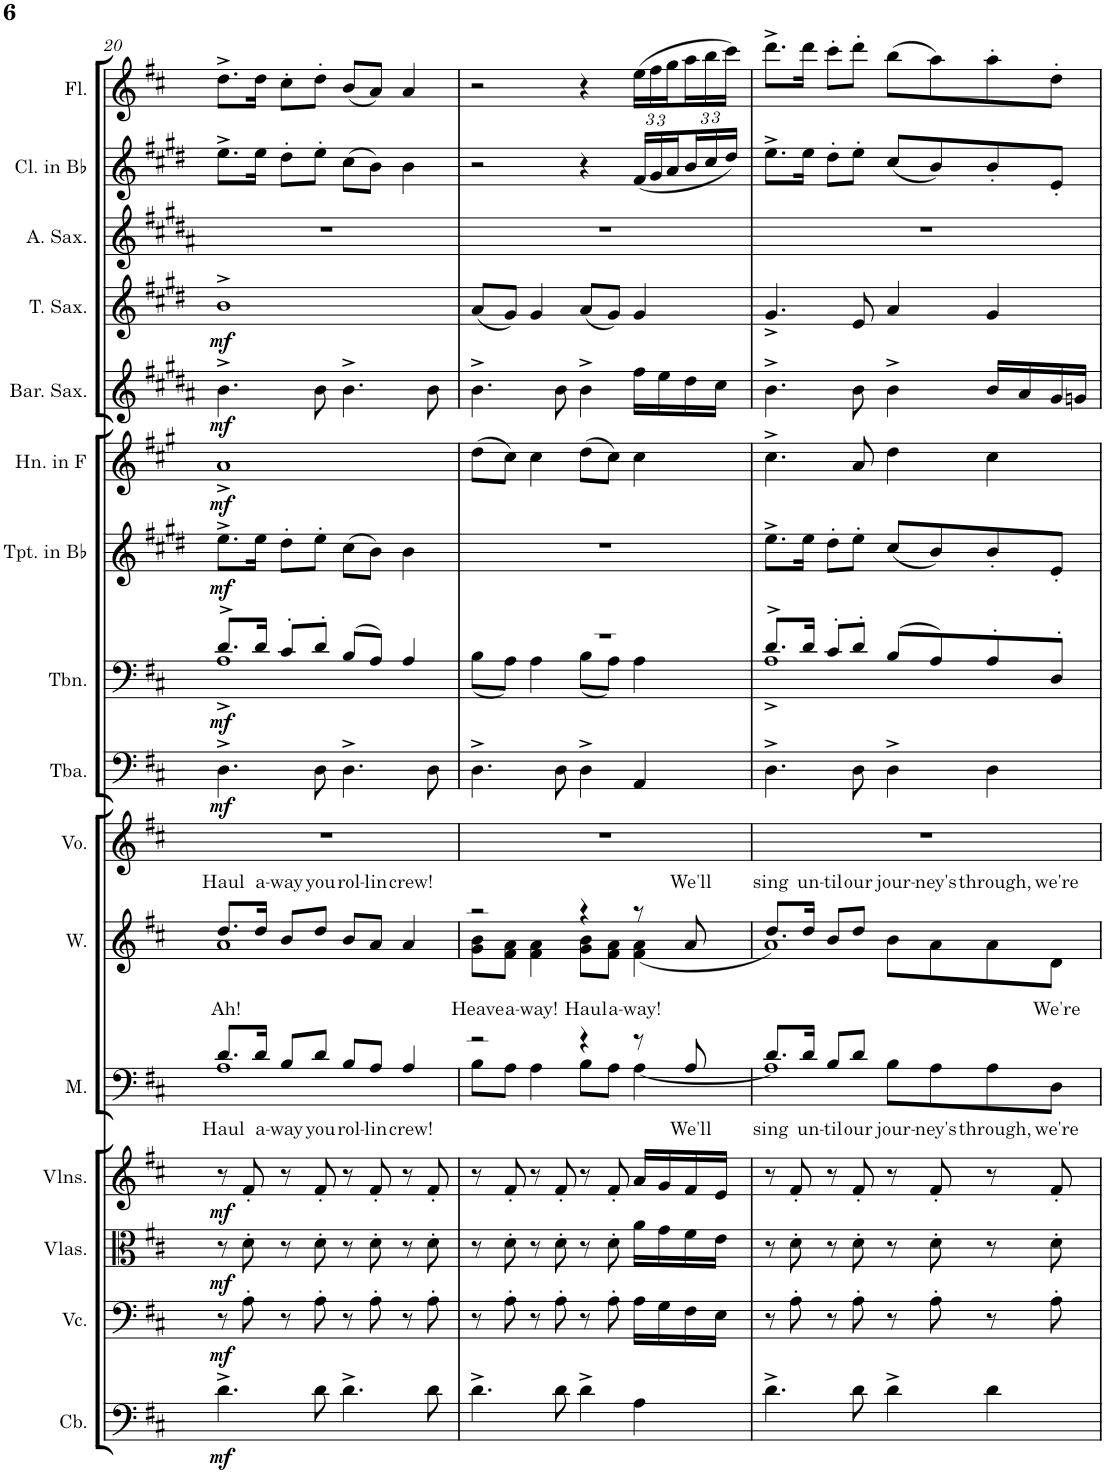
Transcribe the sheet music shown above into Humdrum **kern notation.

**kern	**dynam	**kern	**dynam	**kern	**dynam	**kern	**dynam	**kern	**text	**kern	**text	**kern	**kern	**dynam	**kern	**dynam	**kern	**dynam	**kern	**dynam	**kern	**dynam	**kern	**dynam	**kern	**kern	**kern
*part16	*part16	*part15	*part15	*part14	*part14	*part13	*part13	*part12	*part12	*part11	*part11	*part10	*part9	*part9	*part8	*part8	*part7	*part7	*part6	*part6	*part5	*part5	*part4	*part4	*part3	*part2	*part1
*staff16	*staff16	*staff15	*staff15	*staff14	*staff14	*staff13	*staff13	*staff12	*staff12	*staff11	*staff11	*staff10	*staff9	*staff9	*staff8	*staff8	*staff7	*staff7	*staff6	*staff6	*staff5	*staff5	*staff4	*staff4	*staff3	*staff2	*staff1
*I"Contrabass	*	*I"Violoncello	*	*I"Violas	*	*I"Violins	*	*I"Men	*	*I"Women	*	*I"Voice	*I"Tuba	*	*I"Trombone	*	*I"Trumpet in Bb	*	*I"Horn in F	*	*I"Baritone Saxophone	*	*I"Tenor Saxophone	*	*I"Alto Saxophone	*I"Clarinet in Bb	*I"Flute
*I'Cb.	*	*I'Vc.	*	*I'Vlas.	*	*I'Vlns.	*	*I'M.	*	*I'W.	*	*I'Vo.	*I'Tba.	*	*I'Tbn.	*	*I'Tpt. in Bb	*	*I'Hn. in F	*	*I'Bar. Sax.	*	*I'T. Sax.	*	*I'A. Sax.	*I'Cl. in Bb	*I'Fl.
!!LO:PB:g=z
*clefF4	*	*clefF4	*	*clefC3	*	*clefG2	*	*clefF4	*	*clefG2	*	*clefG2	*clefF4	*	*clefF4	*	*clefG2	*	*clefG2	*	*clefG2	*	*clefG2	*	*clefG2	*clefG2	*clefG2
*Trd7c12	*	*	*	*	*	*	*	*	*	*	*	*	*	*	*	*	*Trd1c2	*	*Trd4c7	*	*Trd12c21	*	*Trd8c14	*	*Trd5c9	*Trd1c2	*
*k[f#c#]	*	*k[f#c#]	*	*k[f#c#]	*	*k[f#c#]	*	*k[f#c#]	*	*k[f#c#]	*	*k[f#c#]	*k[f#c#]	*	*k[f#c#]	*	*k[f#c#g#d#]	*	*k[f#c#g#]	*	*k[f#c#g#d#a#]	*	*k[f#c#g#d#]	*	*k[f#c#g#d#a#]	*k[f#c#g#d#]	*k[f#c#]
*M4/4	*	*M4/4	*	*M4/4	*	*M4/4	*	*M4/4	*	*M4/4	*	*M4/4	*M4/4	*	*M4/4	*	*M4/4	*	*M4/4	*	*M4/4	*	*M4/4	*	*M4/4	*M4/4	*M4/4
=20	=20	=20	=20	=20	=20	=20	=20	=20	=20	=20	=20	=20	=20	=20	=20	=20	=20	=20	=20	=20	=20	=20	=20	=20	=20	=20	=20
!	!	!	!	!	!	!	!	!	!LO:LY:b	!	!	!	!	!	!	!	!	!	!	!	!	!	!	!	!	!	!
*	*	*	*	*	*	*	*	*^	*	*	*	*	*	*	*	*	*	*	*	*	*	*	*	*	*	*	*
!	!LO:DY:b	!	!LO:DY:b	!	!LO:DY:b	!	!LO:DY:b	!	!	!LO:LY:a	!	!LO:LY:a	!	!	!LO:DY:b	!	!LO:DY:b	!	!LO:DY:b	!	!LO:DY:b	!	!LO:DY:b	!	!LO:DY:b	!	!	!
*	*	*	*	*	*	*	*	*	*	*	*^	*	*	*	*	*^	*	*	*	*	*	*	*	*	*	*	*	*
4.d^\	mf	8r	mf	8r	mf	8r	mf	8.d/L	1A	Ah!	8.dd/L	1a	Haul	1r	4.D^\	mf	8.d^/L	1A^	mf	8.ee^\L	mf	1a^	mf	4.b^\	mf	1b^	mf	1r	8.ee^\L	8.dd^\L
.	.	8A'\	.	8d'\	.	8f#'/	.	.	.	.	.	.	.	.	.	.	.	.	.	.	.	.	.	.	.	.	.	.	.	.
!	!	!	!	!	!	!	!	!	!	!LO:LY:b	!	!	!LO:LY:a	!	!	!	!	!	!	!	!	!	!	!	!	!	!	!	!	!
.	.	.	.	.	.	.	.	16d/Jk	.	a-	16dd/Jk	.	a-	.	.	.	16d/Jk	.	.	16ee\Jk	.	.	.	.	.	.	.	.	16ee\Jk	16dd\Jk
!	!	!	!	!	!	!	!	!	!	!LO:LY:b	!	!	!LO:LY:a	!	!	!	!	!	!	!	!	!	!	!	!	!	!	!	!	!
.	.	8r	.	8r	.	8r	.	8B/L	.	-way	8b/L	.	-way	.	.	.	8c#'/L	.	.	8dd#'\L	.	.	.	.	.	.	.	.	8dd#'\L	8cc#'\L
!	!	!	!	!	!	!	!	!	!	!LO:LY:b	!	!	!LO:LY:a	!	!	!	!	!	!	!	!	!	!	!	!	!	!	!	!	!
8d\	.	8A'\	.	8d'\	.	8f#'/	.	8d/J	.	you	8dd/J	.	you	.	8D\	.	8d'/J	.	.	8ee'\J	.	.	.	8b\	.	.	.	.	8ee'\J	8dd'\J
!	!	!	!	!	!	!	!	!	!	!LO:LY:b	!	!	!LO:LY:a	!	!	!	!	!	!	!	!	!	!	!	!	!	!	!	!	!
4.d^\	.	8r	.	8r	.	8r	.	8B/L	.	rol-	8b/L	.	rol-	.	4.D^\	.	(8B/L	.	.	(8cc#\L	.	.	.	4.b^\	.	.	.	.	(8cc#\L	(8b/L
!	!	!	!	!	!	!	!	!	!	!LO:LY:b	!	!	!LO:LY:a	!	!	!	!	!	!	!	!	!	!	!	!	!	!	!	!	!
.	.	8A'\	.	8d'\	.	8f#'/	.	8A/J	.	-lin	8a/J	.	-lin	.	.	.	8A/J)	.	.	8b\J)	.	.	.	.	.	.	.	.	8b\J)	8a/J)
!	!	!	!	!	!	!	!	!	!	!LO:LY:b	!	!	!LO:LY:a	!	!	!	!	!	!	!	!	!	!	!	!	!	!	!	!	!
.	.	8r	.	8r	.	8r	.	4A/	.	crew!	4a/	.	crew!	.	.	.	4A/	.	.	4b\	.	.	.	.	.	.	.	.	4b\	4a/
8d\	.	8A'\	.	8d'\	.	8f#'/	.	.	.	.	.	.	.	.	8D\	.	.	.	.	.	.	.	.	8b\	.	.	.	.	.	.
=21	=21	=21	=21	=21	=21	=21	=21	=21	=21	=21	=21	=21	=21	=21	=21	=21	=21	=21	=21	=21	=21	=21	=21	=21	=21	=21	=21	=21	=21	=21
!	!	!	!	!	!	!	!	!	!	!LO:LY:a	!	!	!	!	!	!	!	!	!	!	!	!	!	!	!	!	!	!	!	!
4.d^\	.	8r	.	8r	.	8r	.	2r	8B\L	Heave	2r	8g\ 8b\L	.	1r	4.D^\	.	1r	(8B\L	.	1r	.	(8dd\L	.	4.b^\	.	(8a/L	.	1r	2r	2r
!	!	!	!	!	!	!	!	!	!	!LO:LY:a	!	!	!	!	!	!	!	!	!	!	!	!	!	!	!	!	!	!	!	!
.	.	8A'\	.	8d'\	.	8f#'/	.	.	8A\J	a-	.	8f#\ 8a\J	.	.	.	.	.	8A\J)	.	.	.	8cc#\J)	.	.	.	8g#/J)	.	.	.	.
!	!	!	!	!	!	!	!	!	!	!LO:LY:a	!	!	!	!	!	!	!	!	!	!	!	!	!	!	!	!	!	!	!	!
.	.	8r	.	8r	.	8r	.	.	4A\	-way!	.	4f#\ 4a\	.	.	.	.	.	4A\	.	.	.	4cc#\	.	.	.	4g#/	.	.	.	.
8d\	.	8A'\	.	8d'\	.	8f#'/	.	.	.	.	.	.	.	.	8D\	.	.	.	.	.	.	.	.	8b\	.	.	.	.	.	.
!	!	!	!	!	!	!	!	!	!	!LO:LY:a	!	!	!	!	!	!	!	!	!	!	!	!	!	!	!	!	!	!	!	!
4d^\	.	8r	.	8r	.	8r	.	4r	8B\L	Haul	4r	8g\ 8b\L	.	.	4D^\	.	.	(8B\L	.	.	.	(8dd\L	.	4b^\	.	(8a/L	.	.	4r	4r
!	!	!	!	!	!	!	!	!	!	!LO:LY:a	!	!	!	!	!	!	!	!	!	!	!	!	!	!	!	!	!	!	!	!
.	.	8A'\	.	8d'\	.	8f#'/	.	.	8A\J	a-	.	8f#\ 8a\J	.	.	.	.	.	8A\J)	.	.	.	8cc#\J)	.	.	.	8g#/J)	.	.	.	.
!	!	!	!	!	!	!	!	!	!	!LO:LY:a	!	!	!	!	!	!	!	!	!	!	!	!	!	!	!	!	!	!	!	!
*	*	*	*	*	*	*	*	*	*	*	*	*	*	*	*	*	*	*	*	*	*	*	*	*	*	*	*	*	*Xbrackettup	*Xbrackettup
4A\	.	16A\LL	.	16a\LL	.	16a/LL	.	8r	[4A\	-way!	8r	(4f#\ 4a\	.	.	4AA/	.	.	4A\	.	.	.	4cc#\	.	16ff#\LL	.	4g#/	.	.	(24f#/LL	(24ee\LL
.	.	.	.	.	.	.	.	.	.	.	.	.	.	.	.	.	.	.	.	.	.	.	.	.	.	.	.	.	24g#/	24ff#\
.	.	16G\	.	16g\	.	16g/	.	.	.	.	.	.	.	.	.	.	.	.	.	.	.	.	.	16ee\	.	.	.	.	.	.
.	.	.	.	.	.	.	.	.	.	.	.	.	.	.	.	.	.	.	.	.	.	.	.	.	.	.	.	.	24a/	24gg\
!	!	!	!	!	!	!	!	!	!	!LO:LY:b	!	!	!LO:LY:a	!	!	!	!	!	!	!	!	!	!	!	!	!	!	!	!	!
.	.	16F#\	.	16f#\	.	16f#/	.	8A/	.	We'll	8a/	.	We'll	.	.	.	.	.	.	.	.	.	.	16dd#\	.	.	.	.	24b/	24aa\
.	.	.	.	.	.	.	.	.	.	.	.	.	.	.	.	.	.	.	.	.	.	.	.	.	.	.	.	.	24cc#/	24bb\
.	.	16E\JJ	.	16e\JJ	.	16e/JJ	.	.	.	.	.	.	.	.	.	.	.	.	.	.	.	.	.	16cc#\JJ	.	.	.	.	.	.
.	.	.	.	.	.	.	.	.	.	.	.	.	.	.	.	.	.	.	.	.	.	.	.	.	.	.	.	.	24dd#/JJ)	24ccc#\JJ)
=22	=22	=22	=22	=22	=22	=22	=22	=22	=22	=22	=22	=22	=22	=22	=22	=22	=22	=22	=22	=22	=22	=22	=22	=22	=22	=22	=22	=22	=22	=22
!	!	!	!	!	!	!	!	!	!	!LO:LY:b	!	!	!LO:LY:a	!	!	!	!	!	!	!	!	!	!	!	!	!	!	!	!	!
4.d^\	.	8r	.	8r	.	8r	.	8.d/L	1A]	sing	8.dd/L	1a)	sing	1r	4.D^\	.	8.d^/L	1A^	.	8.ee^\L	.	4.cc#^\	.	4.b^\	.	4.g#^/	.	1r	8.ee^\L	8.ddd^\L
.	.	8A'\	.	8d'\	.	8f#'/	.	.	.	.	.	.	.	.	.	.	.	.	.	.	.	.	.	.	.	.	.	.	.	.
!	!	!	!	!	!	!	!	!	!	!LO:LY:b	!	!	!LO:LY:a	!	!	!	!	!	!	!	!	!	!	!	!	!	!	!	!	!
.	.	.	.	.	.	.	.	16d/Jk	.	un-	16dd/Jk	.	un-	.	.	.	16d/Jk	.	.	16ee\Jk	.	.	.	.	.	.	.	.	16ee\Jk	16ddd\Jk
!	!	!	!	!	!	!	!	!	!	!LO:LY:b	!	!	!LO:LY:a	!	!	!	!	!	!	!	!	!	!	!	!	!	!	!	!	!
.	.	8r	.	8r	.	8r	.	8B/L	.	-til	8b/L	.	-til	.	.	.	8c#'/L	.	.	8dd#'\L	.	.	.	.	.	.	.	.	8dd#'\L	8ccc#'\L
!	!	!	!	!	!	!	!	!	!	!LO:LY:b	!	!	!LO:LY:a	!	!	!	!	!	!	!	!	!	!	!	!	!	!	!	!	!
8d\	.	8A'\	.	8d'\	.	8f#'/	.	8d/J	.	our	8dd/J	.	our	.	8D\	.	8d'/J	.	.	8ee'\J	.	8a/	.	8b\	.	8e/	.	.	8ee'\J	8ddd'\J
!	!	!	!	!	!	!	!	!	!	!LO:LY:b	!	!	!LO:LY:a	!	!	!	!	!	!	!	!	!	!	!	!	!	!	!	!	!
4d^\	.	8r	.	8r	.	8r	.	8B\L	.	jour-	8b\L	.	jour-	.	4D^\	.	(8B/L	.	.	(8cc#/L	.	4dd\	.	4b^\	.	4a/	.	.	(8cc#/L	(8bb\L
!	!	!	!	!	!	!	!	!	!	!LO:LY:b	!	!	!LO:LY:a	!	!	!	!	!	!	!	!	!	!	!	!	!	!	!	!	!
.	.	8A'\	.	8d'\	.	8f#'/	.	8A\	.	-ney's	8a\	.	-ney's	.	.	.	8A/)	.	.	8b/)	.	.	.	.	.	.	.	.	8b/)	8aa\)
!	!	!	!	!	!	!	!	!	!	!LO:LY:b	!	!	!LO:LY:a	!	!	!	!	!	!	!	!	!	!	!	!	!	!	!	!	!
4d\	.	8r	.	8r	.	8r	.	8A\	.	through,	8a\	.	through,	.	4D\	.	8A'/	.	.	8b'/	.	4cc#\	.	16b/LL	.	4g#/	.	.	8b'/	8aa'\
.	.	.	.	.	.	.	.	.	.	.	.	.	.	.	.	.	.	.	.	.	.	.	.	16a#/	.	.	.	.	.	.
!	!	!	!	!	!	!	!	!	!	!LO:LY:a	!	!	!LO:LY:a	!	!	!	!	!	!	!	!	!	!	!	!	!	!	!	!	!
.	.	8A'\	.	8d'\	.	8f#'/	.	8D\J	.	We're	8d\J	.	we're	.	.	.	8D'/J	.	.	8e'/J	.	.	.	16g#/	.	.	.	.	8e'/J	8dd'\J
.	.	.	.	.	.	.	.	.	.	.	.	.	.	.	.	.	.	.	.	.	.	.	.	16gn/JJ	.	.	.	.	.	.
*	*	*	*	*	*	*	*	*v	*v	*	*	*	*	*	*	*	*v	*v	*	*	*	*	*	*	*	*	*	*	*	*
*	*	*	*	*	*	*	*	*	*	*v	*v	*	*	*	*	*	*	*	*	*	*	*	*	*	*	*	*	*
=	=	=	=	=	=	=	=	=	=	=	=	=	=	=	=	=	=	=	=	=	=	=	=	=	=	=	=
*-	*-	*-	*-	*-	*-	*-	*-	*-	*-	*-	*-	*-	*-	*-	*-	*-	*-	*-	*-	*-	*-	*-	*-	*-	*-	*-	*-
